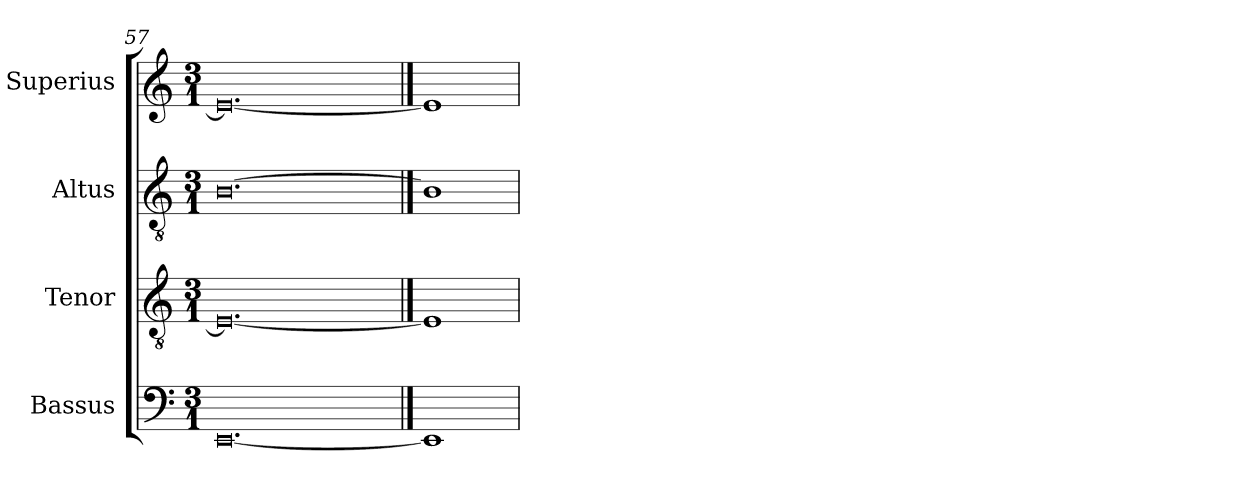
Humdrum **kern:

**kern	**kern	**kern	**kern
*part4	*part3	*part2	*part1
*staff4	*staff3	*staff2	*staff1
*I"Bassus	*I"Tenor	*I"Altus	*I"Superius
*I'B	*I'T	*I'A	*I'S
*clefF4	*clefGv2	*clefGv2	*clefG2
*k[]	*k[]	*k[]	*k[]
*M3/1	*M3/1	*M3/1	*M3/1
=57	=57	=57	=57
[0.EE	0.E_	[0.B	0.e_
==58	==58	==58	==58
1EE]	1E]	1B]	1e]
=	=	=	=
*-	*-	*-	*-
